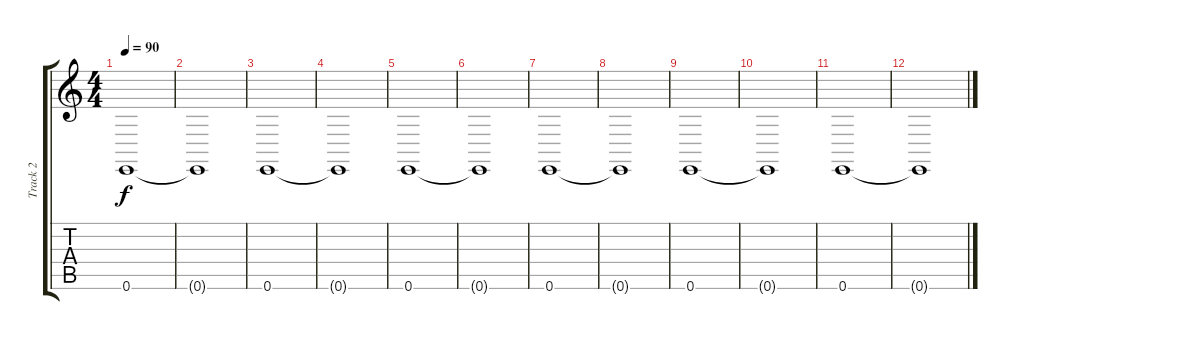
\track ("Track 2" "Track 2") {instrument stringensemble1}
\staff {score tabs}
\tuning (E4 B3 G3 D3 A2 E2) {hide}
\ts (4 4)
\tempo 90
\clef g2
\ks c
0.6.1{dy f} |
0.6{t}.1 |
0.6.1 |
0.6{t}.1 |
0.6.1 |
0.6{t}.1 |
0.6.1 |
0.6{t}.1 |
0.6.1 |
0.6{t}.1 |
0.6.1 |
0.6{t}.1
